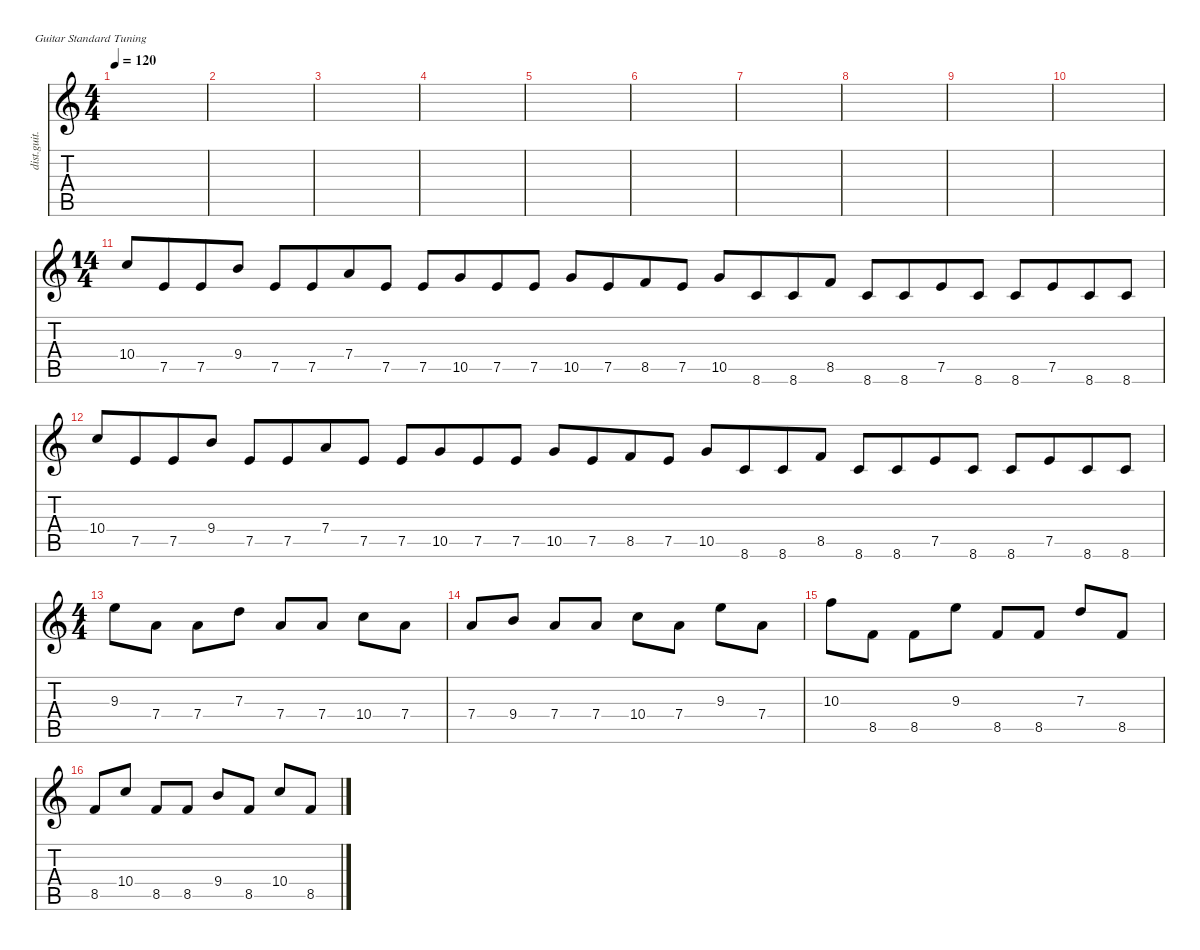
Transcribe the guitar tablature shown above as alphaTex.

\defaultSystemsLayout 4
\hideDynamics
\bracketExtendMode nobrackets
\otherSystemsTrackNameOrientation horizontal
\track ("Distortion Guitar" "dist.guit.") {instrument distortionguitar}
\staff {score tabs}
\tuning (E4 B3 G3 D3 A2 E2)
\ts (4 4)
\tempo 120
\clef g2
\ks c
|
|
|
|
|
|
|
|
|
|
\ts (14 4)
\beaming (8 4 4 4 4 4 4 4)
10.4.8{beam Up} 7.5.8{beam Up} 7.5.8{beam Up} 9.4.8{beam Up} 7.5.8{beam Up} 7.5.8{beam Up} 7.4.8{beam Up} 7.5.8{beam Up} 7.5.8{beam Up} 10.5.8{beam Up} 7.5.8{beam Up} 7.5.8{beam Up} 10.5.8{beam Up} 7.5.8{beam Up} 8.5.8{beam Up} 7.5.8{beam Up} 10.5.8{beam Up} 8.6.8{beam Up} 8.6.8{beam Up} 8.5.8{beam Up} 8.6.8{beam Up} 8.6.8{beam Up} 7.5.8{beam Up} 8.6.8{beam Up} 8.6.8{beam Up} 7.5.8{beam Up} 8.6.8{beam Up} 8.6.8{beam Up} |
10.4.8{beam Up} 7.5.8{beam Up} 7.5.8{beam Up} 9.4.8{beam Up} 7.5.8{beam Up} 7.5.8{beam Up} 7.4.8{beam Up} 7.5.8{beam Up} 7.5.8{beam Up} 10.5.8{beam Up} 7.5.8{beam Up} 7.5.8{beam Up} 10.5.8{beam Up} 7.5.8{beam Up} 8.5.8{beam Up} 7.5.8{beam Up} 10.5.8{beam Up} 8.6.8{beam Up} 8.6.8{beam Up} 8.5.8{beam Up} 8.6.8{beam Up} 8.6.8{beam Up} 7.5.8{beam Up} 8.6.8{beam Up} 8.6.8{beam Up} 7.5.8{beam Up} 8.6.8{beam Up} 8.6.8{beam Up} |
\ts (4 4)
\beaming (8 2 2 2 2)
9.3.8{beam Down} 7.4.8{beam Down} 7.4.8{beam Down} 7.3.8{beam Down} 7.4.8{beam Up} 7.4.8{beam Up} 10.4.8{beam Down} 7.4.8{beam Down} |
7.4.8{beam Up} 9.4.8{beam Up} 7.4.8{beam Up} 7.4.8{beam Up} 10.4.8{beam Down} 7.4.8{beam Down} 9.3.8{beam Down} 7.4.8{beam Down} |
10.3.8{beam Down} 8.5.8{beam Down} 8.5.8{beam Down} 9.3.8{beam Down} 8.5.8{beam Up} 8.5.8{beam Up} 7.3.8{beam Up} 8.5.8{beam Up} |
8.5.8{beam Up} 10.4.8{beam Up} 8.5.8{beam Up} 8.5.8{beam Up} 9.4.8{beam Up} 8.5.8{beam Up} 10.4.8{beam Up} 8.5.8{beam Up}
